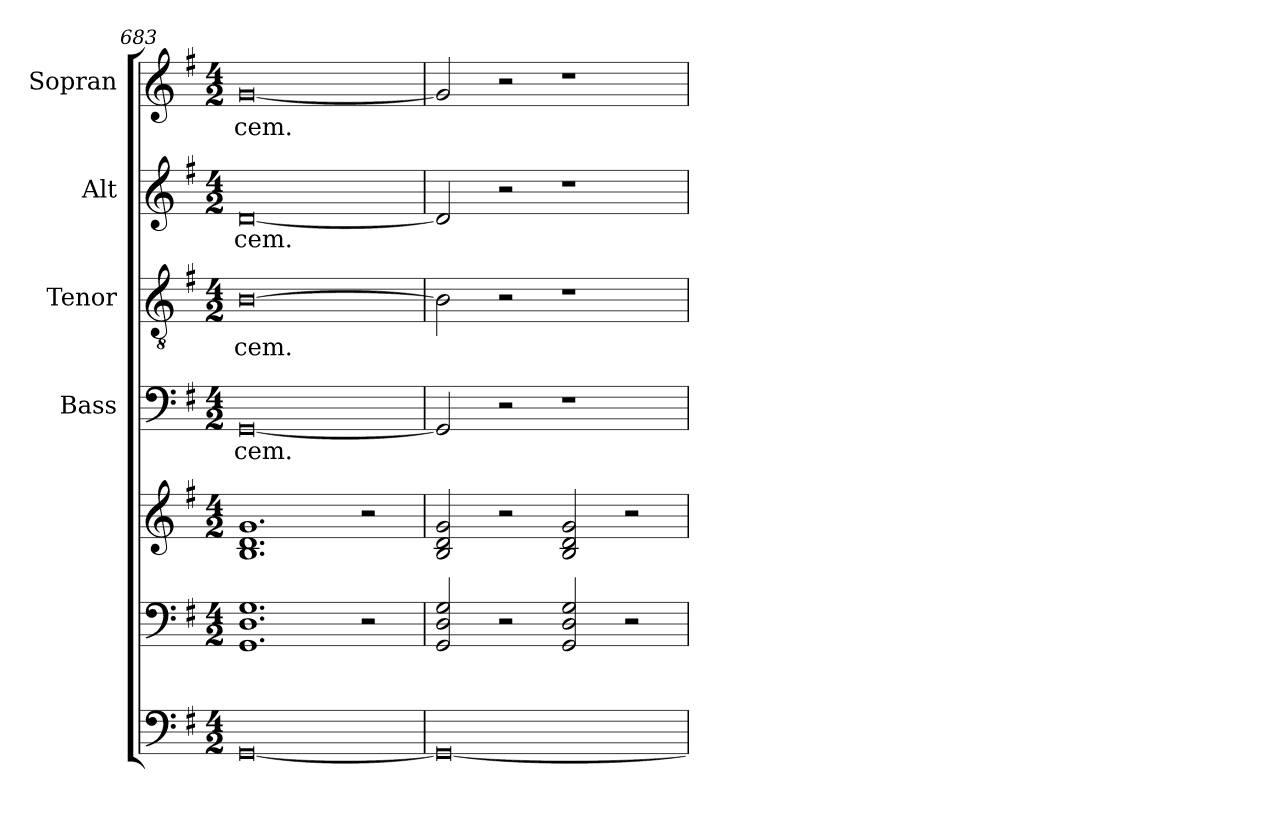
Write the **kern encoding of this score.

**kern	**kern	**kern	**kern	**text	**kern	**text	**kern	**text	**kern	**text
*part6	*part5	*part5	*part4	*part4	*part3	*part3	*part2	*part2	*part1	*part1
*staff7	*staff6	*staff5	*staff4	*staff4	*staff3	*staff3	*staff2	*staff2	*staff1	*staff1
*	*	*	*I"Bass	*	*I"Tenor	*	*I"Alt	*	*I"Sopran	*
*	*	*	*I'B.	*	*I'T.	*	*I'A.	*	*I'S.	*
!!LO:LB:g=z
*clefF4	*clefF4	*clefG2	*clefF4	*	*clefGv2	*	*clefG2	*	*clefG2	*
*k[f#]	*k[f#]	*k[f#]	*k[f#]	*	*k[f#]	*	*k[f#]	*	*k[f#]	*
*G:	*G:	*G:	*G:	*	*G:	*	*G:	*	*G:	*
*M4/2	*M4/2	*M4/2	*M4/2	*	*M4/2	*	*M4/2	*	*M4/2	*
=683	=683	=683	=683	=683	=683	=683	=683	=683	=683	=683
!	!	!	!	!LO:LY:b	!	!LO:LY:b	!	!LO:LY:b	!	!LO:LY:b
[0GG	1.GG 1.D 1.G	1.B 1.d 1.g	[0GG	-cem.	[0B	-cem.	[0d	-cem.	[0g	-cem.
.	2r	2r	.	.	.	.	.	.	.	.
=684	=684	=684	=684	=684	=684	=684	=684	=684	=684	=684
0GG_	2GG/ 2D/ 2G/	2B/ 2d/ 2g/	2GG/]	.	2B\]	.	2d/]	.	2g/]	.
.	2r	2r	2r	.	2r	.	2r	.	2r	.
.	2GG/ 2D/ 2G/	2B/ 2d/ 2g/	1r	.	1r	.	1r	.	1r	.
.	2r	2r	.	.	.	.	.	.	.	.
=	=	=	=	=	=	=	=	=	=	=
*-	*-	*-	*-	*-	*-	*-	*-	*-	*-	*-
